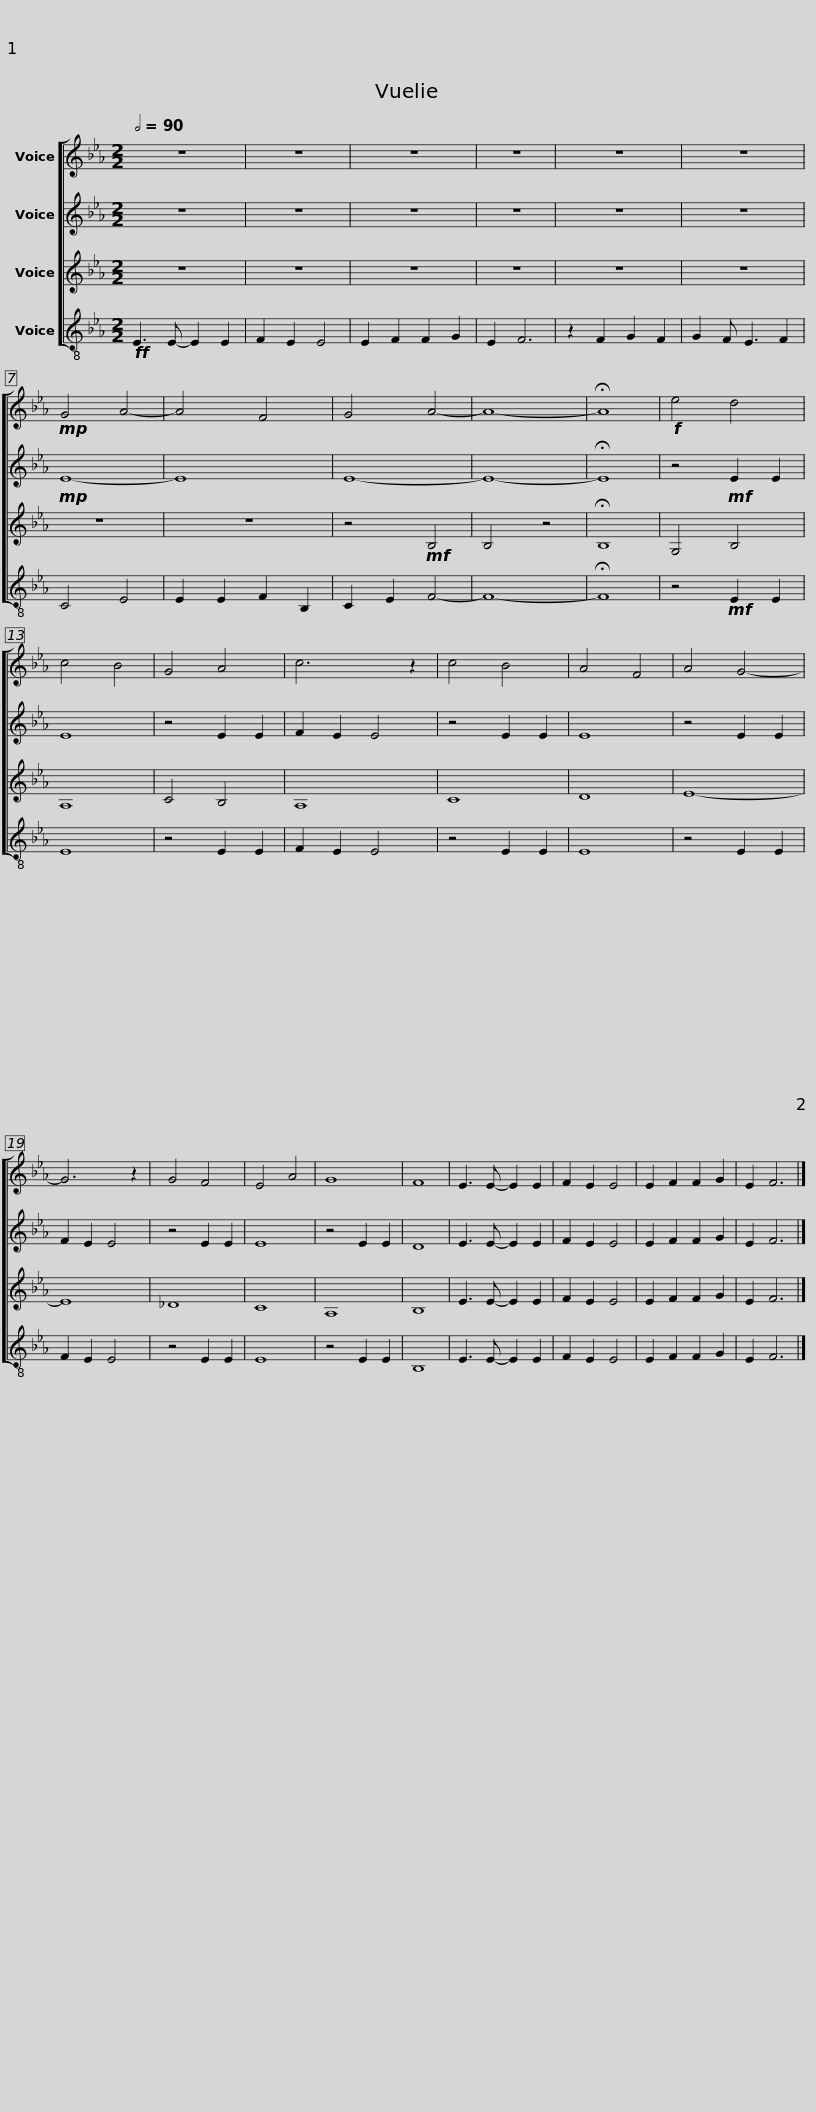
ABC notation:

X:1
%%score [ 1 2 3 4 ]
L:1/8
Q:1/2=90
M:2/2
I:linebreak $
K:Eb
V:1 treble
V:2 treble
V:3 treble
V:4 treble-8
V:1
 z8 | z8 | z8 | z8 | z8 | %5
 z8 |!mp! G4 A4- | A4 F4 | G4 A4- | A8- | %10
 !fermata!A8 |$!f! e4 d4 | c4 B4 | G4 A4 | c6 z2 | %15
 c4 B4 | A4 F4 | A4 G4- | G6 z2 | G4 F4 | %20
 E4 A4 | G8 |$ F8 | E3 E- E2 E2 | F2 E2 E4 | %25
 E2 F2 F2 G2 | E2 F6 |] %27
V:2
 z8 | z8 | z8 | z8 | z8 | %5
 z8 |!mp! E8- | E8 | E8- | E8- | %10
 !fermata!E8 |$ z4!mf! E2 E2 | E8 | z4 E2 E2 | F2 E2 E4 | %15
 z4 E2 E2 | E8 | z4 E2 E2 | F2 E2 E4 | z4 E2 E2 | %20
 E8 | z4 E2 E2 |$ D8 | E3 E- E2 E2 | F2 E2 E4 | %25
 E2 F2 F2 G2 | E2 F6 |] %27
V:3
 z8 | z8 | z8 | z8 | z8 | %5
 z8 | z8 | z8 | z4!mf! B,4 | B,4- z4 | %10
 !fermata!B,8 |$ G,4 B,4 | A,8 | C4 B,4 | A,8 | %15
 C8 | D8 | E8- | E8 | _D8 | %20
 C8 | A,8 |$ B,8 | E3 E- E2 E2 | F2 E2 E4 | %25
 E2 F2 F2 G2 | E2 F6 |] %27
V:4
!ff! E3 E- E2 E2 | F2 E2 E4 | E2 F2 F2 G2 | E2 F6 | z2 F2 G2 F2 | %5
 G2 F E3 F2 | C4 E4 | E2 E2 F2 B,2 | C2 E2 F4- | F8- | %10
 !fermata!F8 |$ z4!mf! E2 E2 | E8 | z4 E2 E2 | F2 E2 E4 | %15
 z4 E2 E2 | E8 | z4 E2 E2 | F2 E2 E4 | z4 E2 E2 | %20
 E8 | z4 E2 E2 |$ B,8 | E3 E- E2 E2 | F2 E2 E4 | %25
 E2 F2 F2 G2 | E2 F6 |] %27
